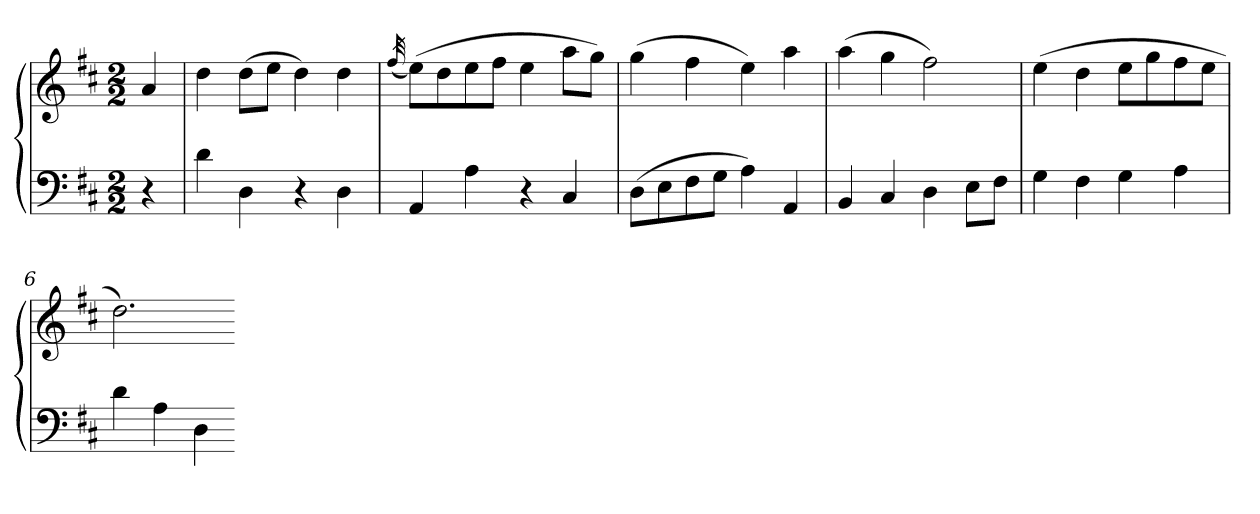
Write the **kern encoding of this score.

**kern	**kern
*part1	*part1
*staff2	*staff1
*clefF4	*clefG2
*k[f#c#]	*k[f#c#]
*D:	*D:
*M2/2	*M2/2
=	=
4r	4a
=1	=1
4d	4dd
4D	(8ddL
.	8eeJ
4r	4dd)
4D	4dd
=2	=2
.	(32qff#
4AA	(8eeL)
.	8dd
4A	8ee
.	8ff#J
4r	4ee
4C#	8aaL
.	8ggJ)
=3	=3
(8DL	(4gg
8E	.
8F#	4ff#
8GJ	.
4A)	4ee)
4AA	4aa
=4	=4
4BB	(4aa
4C#	4gg
4D	2ff#)
8EL	.
8F#J	.
=5	=5
4G	(4ee
4F#	4dd
4G	8eeL
.	8gg
4A	8ff#
.	8eeJ
=6	=6
4d	2.dd)
4A	.
4D	.
=-	=-
*-	*-
